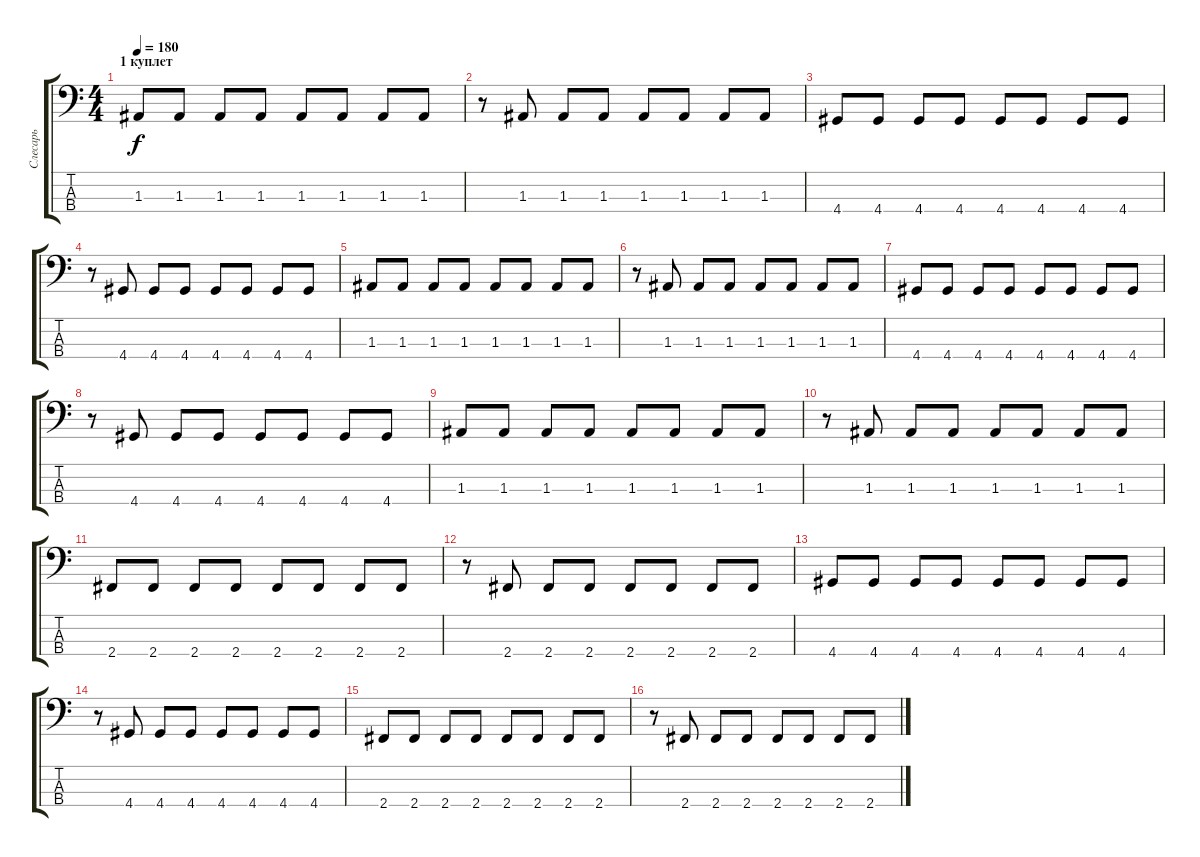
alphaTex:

\track ("Слесарь" "Слесарь") {instrument electricbassfinger}
\staff {score tabs}
\tuning (G2 D2 A1 E1) {hide}
\ts (4 4)
\section ("" "1 куплет")
\tempo 180
\clef f4
\ks c
1.3.8{dy f} 1.3.8 1.3.8 1.3.8 1.3.8 1.3.8 1.3.8 1.3.8 |
r.8 1.3.8 1.3.8 1.3.8 1.3.8 1.3.8 1.3.8 1.3.8 |
4.4.8 4.4.8 4.4.8 4.4.8 4.4.8 4.4.8 4.4.8 4.4.8 |
r.8 4.4.8 4.4.8 4.4.8 4.4.8 4.4.8 4.4.8 4.4.8 |
1.3.8 1.3.8 1.3.8 1.3.8 1.3.8 1.3.8 1.3.8 1.3.8 |
r.8 1.3.8 1.3.8 1.3.8 1.3.8 1.3.8 1.3.8 1.3.8 |
4.4.8 4.4.8 4.4.8 4.4.8 4.4.8 4.4.8 4.4.8 4.4.8 |
r.8 4.4.8 4.4.8 4.4.8 4.4.8 4.4.8 4.4.8 4.4.8 |
1.3.8 1.3.8 1.3.8 1.3.8 1.3.8 1.3.8 1.3.8 1.3.8 |
r.8 1.3.8 1.3.8 1.3.8 1.3.8 1.3.8 1.3.8 1.3.8 |
2.4.8 2.4.8 2.4.8 2.4.8 2.4.8 2.4.8 2.4.8 2.4.8 |
r.8 2.4.8 2.4.8 2.4.8 2.4.8 2.4.8 2.4.8 2.4.8 |
4.4.8 4.4.8 4.4.8 4.4.8 4.4.8 4.4.8 4.4.8 4.4.8 |
r.8 4.4.8 4.4.8 4.4.8 4.4.8 4.4.8 4.4.8 4.4.8 |
2.4.8 2.4.8 2.4.8 2.4.8 2.4.8 2.4.8 2.4.8 2.4.8 |
r.8 2.4.8 2.4.8 2.4.8 2.4.8 2.4.8 2.4.8 2.4.8
